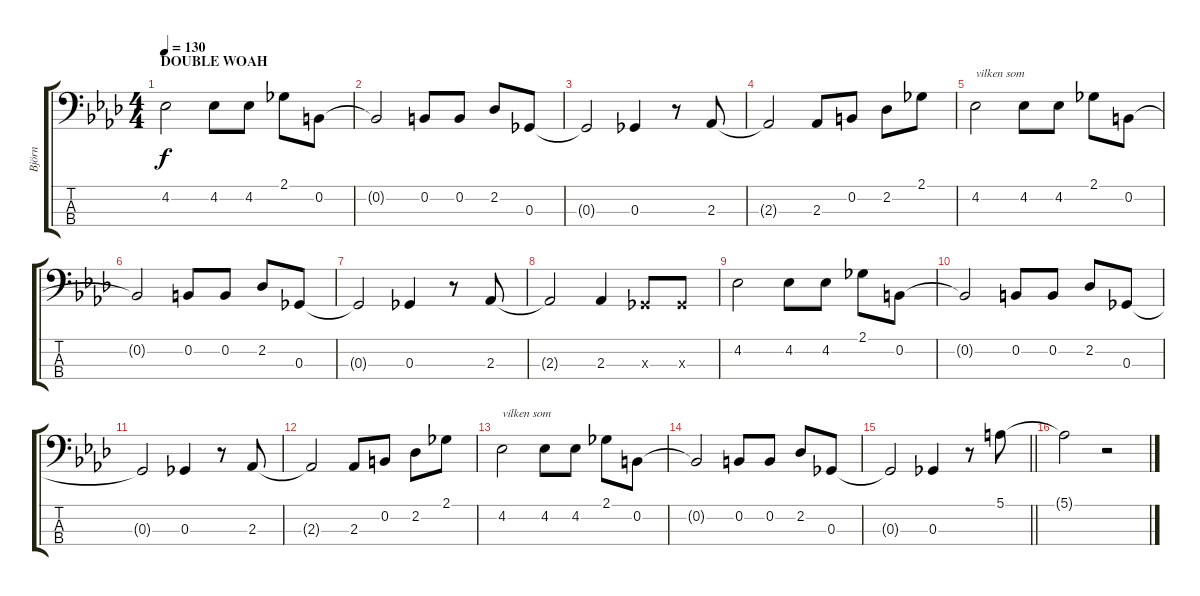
\track ("Björn" "Björn") {instrument electricbasspick}
\staff {score tabs}
\tuning (E2 B1 Gb1 B0) {hide}
\ts (4 4)
\section ("" "DOUBLE WOAH")
\tempo 130
\clef f4
\ks ab
4.2.2{dy f} 4.2.8 4.2.8 2.1.8 0.2.8 |
0.2{t}.2 0.2.8 0.2.8 2.2.8 0.3.8 |
0.3{t}.2 0.3.4 r.8 2.3.8 |
2.3{t}.2 2.3.8 0.2.8 2.2.8 2.1.8 |
4.2.2{txt "vilken som"} 4.2.8 4.2.8 2.1.8 0.2.8 |
0.2{t}.2 0.2.8 0.2.8 2.2.8 0.3.8 |
0.3{t}.2 0.3.4 r.8 2.3.8 |
2.3{t}.2 2.3.4 0.3{x}.8 0.3{x}.8 |
4.2.2 4.2.8 4.2.8 2.1.8 0.2.8 |
0.2{t}.2 0.2.8 0.2.8 2.2.8 0.3.8 |
0.3{t}.2 0.3.4 r.8 2.3.8 |
2.3{t}.2 2.3.8 0.2.8 2.2.8 2.1.8 |
4.2.2{txt "vilken som"} 4.2.8 4.2.8 2.1.8 0.2.8 |
0.2{t}.2 0.2.8 0.2.8 2.2.8 0.3.8 |
\barLineRight lightlight
0.3{t}.2 0.3.4 r.8 5.1.8 |
5.1{t}.2 r.2
